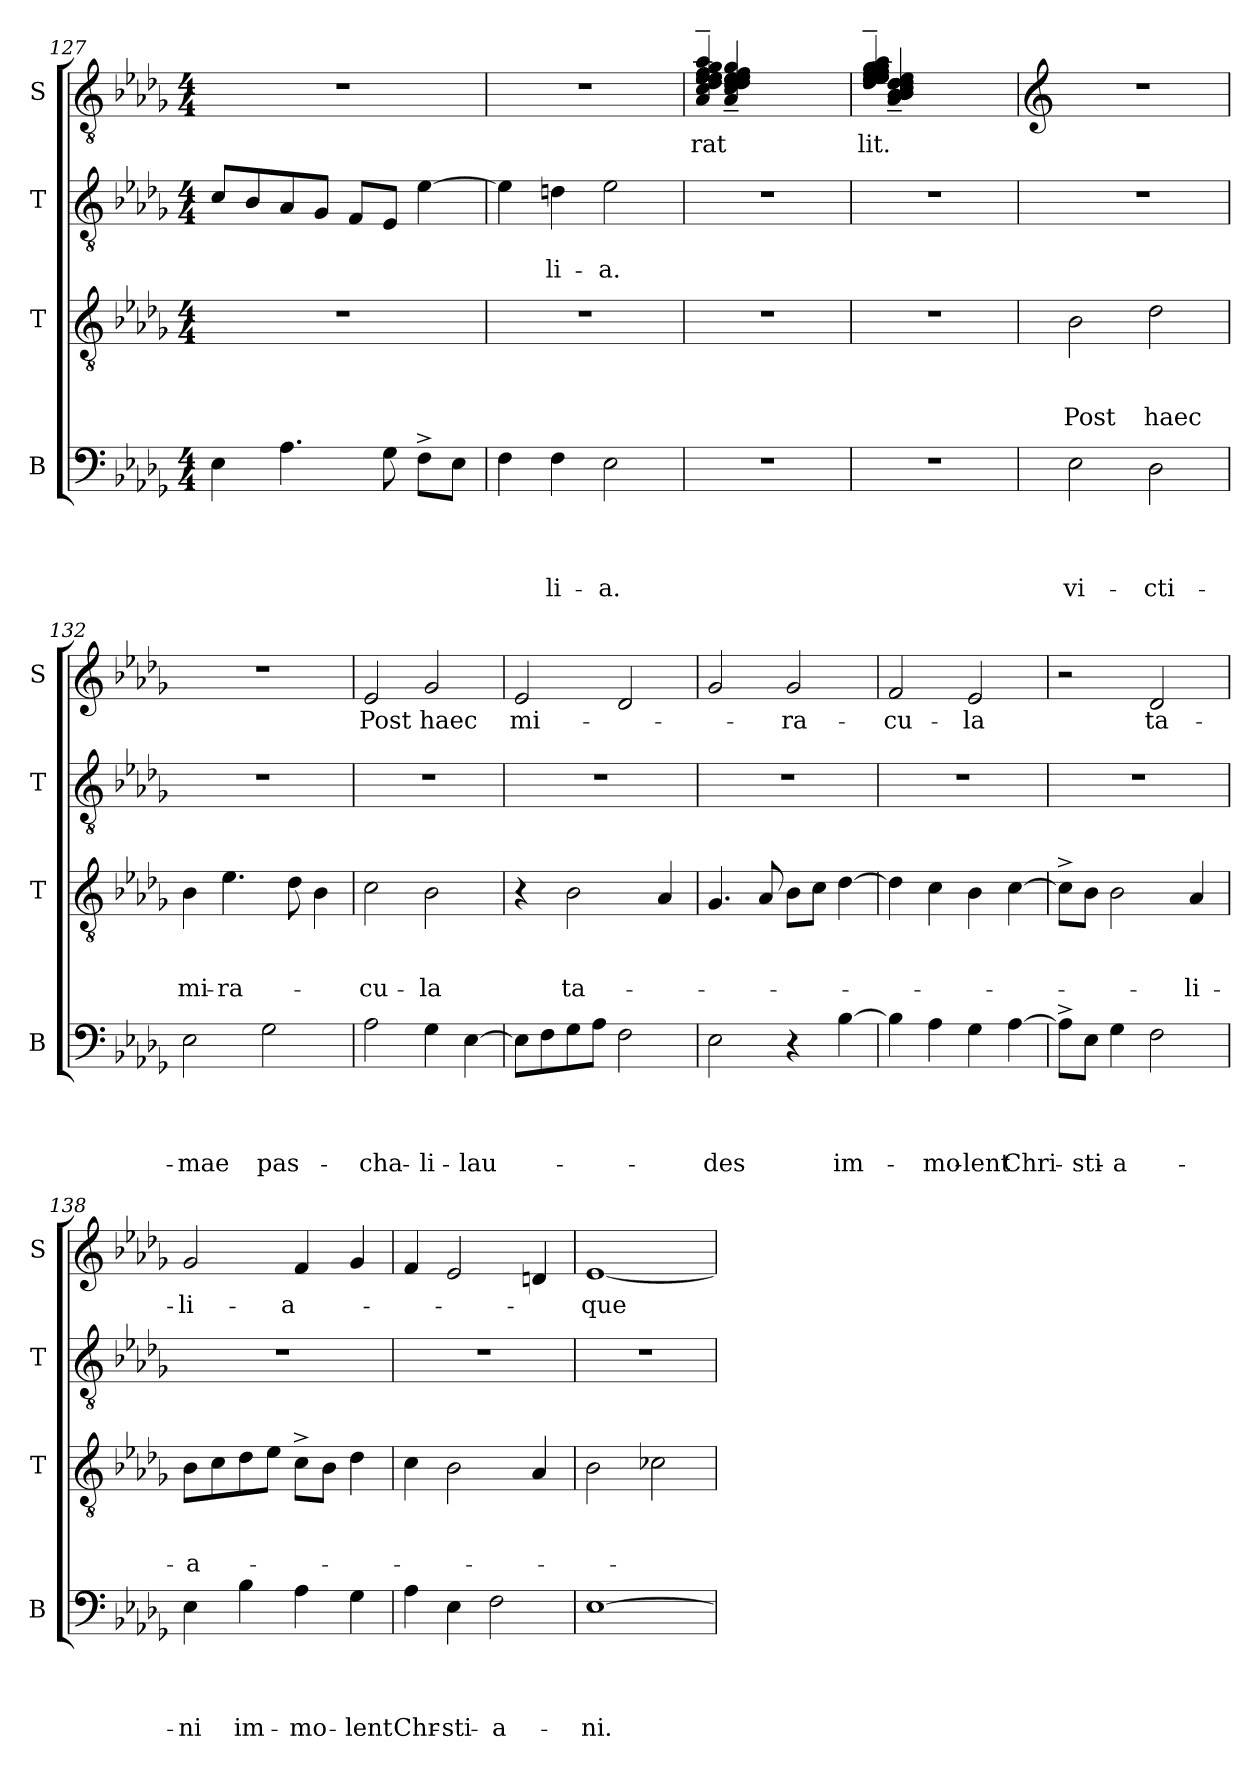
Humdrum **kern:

**kern	**text	**text	**text	**text	**kern	**text	**text	**text	**kern	**text	**text	**kern	**text
*part4	*part4	*part4	*part4	*part4	*part3	*part3	*part3	*part3	*part2	*part2	*part2	*part1	*part1
*staff4	*staff4	*staff4	*staff4	*staff4	*staff3	*staff3	*staff3	*staff3	*staff2	*staff2	*staff2	*staff1	*staff1
*I"B	*	*	*	*	*I"T	*	*	*	*I"T	*	*	*I"S	*
*I'B	*	*	*	*	*I'T	*	*	*	*I'T	*	*	*I'S	*
*clefF4	*	*	*	*	*clefGv2	*	*	*	*clefGv2	*	*	*clefGv2	*
*k[b-e-a-d-g-]	*	*	*	*	*k[b-e-a-d-g-]	*	*	*	*k[b-e-a-d-g-]	*	*	*k[b-e-a-d-g-]	*
*D-:	*	*	*	*	*D-:	*	*	*	*D-:	*	*	*D-:	*
*M4/4	*	*	*	*	*M4/4	*	*	*	*M4/4	*	*	*M4/4	*
=127	=127	=127	=127	=127	=127	=127	=127	=127	=127	=127	=127	=127	=127
4E-\	.	.	.	.	1r	.	.	.	8c/L	.	.	1r	.
.	.	.	.	.	.	.	.	.	8B-/	.	.	.	.
4.A-\	.	.	.	.	.	.	.	.	8A-/	.	.	.	.
.	.	.	.	.	.	.	.	.	8G-/J	.	.	.	.
.	.	.	.	.	.	.	.	.	8F/L	.	.	.	.
8G-\	.	.	.	.	.	.	.	.	8E-/J	.	.	.	.
8F^>\L	.	.	.	.	.	.	.	.	[>4e-\	.	.	.	.
8E-\J	.	.	.	.	.	.	.	.	.	.	.	.	.
=128	=128	=128	=128	=128	=128	=128	=128	=128	=128	=128	=128	=128	=128
4F\	.	.	.	.	1r	.	.	.	4e-\]	.	.	1r	.
!	!	!	!	!LO:LY:b	!	!	!	!	!	!	!LO:LY:b	!	!
4F\	.	.	.	-li-	.	.	.	.	4dn\	.	-li-	.	.
!	!	!	!	!LO:LY:b	!	!	!	!	!	!	!LO:LY:b	!	!
2E-\	.	.	.	-a.	.	.	.	.	2e-\	.	-a.	.	.
!!LO:LB:g=z
=129	=129	=129	=129	=129	=129	=129	=129	=129	=129	=129	=129	=129	=129
!	!	!	!	!	!	!	!	!	!	!	!	!	!LO:LY:b
*	*	*	*	*	*	*	*	*	*	*	*	*^	*
!	!	!	!	!	!	!	!	!	!	!	!	!	!	!LO:LY:b
1r	.	.	.	.	1r	.	.	.	1r	.	.	4A-/~< 4c/~< 4d-/~< 4e-/~< 4e-/~< 4e-/~< 4e-/~< 4e-/~< 4e-/~< 4f/~< 4g-/~< 4a-/~<	4A-/~< 4c/~< 4d-/~< 4d-/~< 4e-/~< 4e-/~< 4e-/~< 4e-/~< 4f/~< 4g-/~<	-rat
.	.	.	.	.	.	.	.	.	.	.	.	2.ryy	2.ryy	.
!!LO:LB:g=z	!!
=130	=130	=130	=130	=130	=130	=130	=130	=130	=130	=130	=130	=130	=130	=130
!	!	!	!	!	!	!	!	!	!	!	!	!	!	!LO:LY:b
!	!	!	!	!	!	!	!	!	!	!	!	!	!	!LO:LY:b
1r	.	.	.	.	1r	.	.	.	1r	.	.	4d-/~< 4e-/~< 4e-/~< 4e-/~< 4e-/~< 4e-/~< 4e-/~< 4f/~< 4f/~< 4g-/~< 4g-/~< 4a-/~<	(4A-/~< 4B-/~< 4B-/~< 4c/~< 4d-/~< 4d-/~< 4d-/~< 4e-/~<	-lit.
.	.	.	.	.	.	.	.	.	.	.	.	2.ryy	2.ryy	.
*	*	*	*	*	*	*	*	*	*	*	*	*v	*v	*
!!LO:LB:g=z
=131	=131	=131	=131	=131	=131	=131	=131	=131	=131	=131	=131	=131	=131
*	*	*	*	*	*	*	*	*	*	*	*	*clefG2	*
*	*	*	*	*	*	*	*	*	*	*	*	*^	*
!	!	!	!	!LO:LY:b	!	!	!	!LO:LY:b	!	!	!	!	!	!
*	*	*	*	*	*	*	*	*	*	*	*	*v	*v	*
2E-\	.	.	.	vi-	2B-\	.	.	Post	1r	.	.	1r	.
!	!	!	!	!LO:LY:b	!	!	!	!LO:LY:b	!	!	!	!	!
2D-\	.	.	.	-cti-	2d-\	.	.	haec	.	.	.	.	.
=132	=132	=132	=132	=132	=132	=132	=132	=132	=132	=132	=132	=132	=132
!	!	!	!	!LO:LY:b	!	!	!	!LO:LY:b	!	!	!	!	!
2E-\	.	.	.	-mae	4B-\	.	.	mi-	1r	.	.	1r	.
!	!	!	!	!	!	!	!	!LO:LY:b	!	!	!	!	!
.	.	.	.	.	4.e-\	.	.	-ra-	.	.	.	.	.
!	!	!	!	!LO:LY:b	!	!	!	!	!	!	!	!	!
2G-\	.	.	.	pas-	.	.	.	.	.	.	.	.	.
.	.	.	.	.	8d-\	.	.	.	.	.	.	.	.
.	.	.	.	.	4B-\	.	.	.	.	.	.	.	.
=133	=133	=133	=133	=133	=133	=133	=133	=133	=133	=133	=133	=133	=133
!	!	!	!	!LO:LY:b	!	!	!	!LO:LY:b	!	!	!	!	!LO:LY:b
2A-\	.	.	.	-cha-	2c\	.	.	-cu-	1r	.	.	2e-/	Post
!	!	!	!	!LO:LY:b	!	!	!	!LO:LY:b	!	!	!	!	!LO:LY:b
4G-\	.	.	.	-li-	2B-\	.	.	-la	.	.	.	2g-/	haec
!	!	!	!	!LO:LY:b	!	!	!	!	!	!	!	!	!
[>4E-\	.	.	.	-lau-	.	.	.	.	.	.	.	.	.
=134	=134	=134	=134	=134	=134	=134	=134	=134	=134	=134	=134	=134	=134
!	!	!	!	!	!	!	!	!	!	!	!	!	!LO:LY:b
8E-\L]	.	.	.	.	4r	.	.	.	1r	.	.	2e-/	mi-
8F\	.	.	.	.	.	.	.	.	.	.	.	.	.
!	!	!	!	!	!	!	!	!LO:LY:b	!	!	!	!	!
8G-\	.	.	.	.	2B-\	.	.	ta-	.	.	.	.	.
8A-\J	.	.	.	.	.	.	.	.	.	.	.	.	.
2F\	.	.	.	.	.	.	.	.	.	.	.	2d-/	.
.	.	.	.	.	4A-/	.	.	.	.	.	.	.	.
=135	=135	=135	=135	=135	=135	=135	=135	=135	=135	=135	=135	=135	=135
!	!	!	!	!LO:LY:b	!	!	!	!	!	!	!	!	!
2E-\	.	.	.	-des	4.G-/	.	.	.	1r	.	.	2g-/	.
.	.	.	.	.	8A-/	.	.	.	.	.	.	.	.
!	!	!	!	!	!	!	!	!	!	!	!	!	!LO:LY:b
4r	.	.	.	.	8B-\L	.	.	.	.	.	.	2g-/	-ra-
.	.	.	.	.	8c\J	.	.	.	.	.	.	.	.
!	!	!	!	!LO:LY:b	!	!	!	!	!	!	!	!	!
[<4B-\	.	.	.	im-	[<4d-\	.	.	.	.	.	.	.	.
!!LO:PB:g=z
=136	=136	=136	=136	=136	=136	=136	=136	=136	=136	=136	=136	=136	=136
!	!	!	!	!	!	!	!	!	!	!	!	!	!LO:LY:b
4B-\]	.	.	.	.	4d-\]	.	.	.	1r	.	.	2f/	-cu-
!	!	!	!	!LO:LY:b	!	!	!	!	!	!	!	!	!
4A-\	.	.	.	-mo-	4c\	.	.	.	.	.	.	.	.
!	!	!	!	!LO:LY:b	!	!	!	!	!	!	!	!	!LO:LY:b
4G-\	.	.	.	-lent	4B-\	.	.	.	.	.	.	2e-/	-la
!	!	!	!	!LO:LY:b	!	!	!	!	!	!	!	!	!
[>4A-\	.	.	.	Chri-	[>4c\	.	.	.	.	.	.	.	.
=137	=137	=137	=137	=137	=137	=137	=137	=137	=137	=137	=137	=137	=137
8A-^>\L]	.	.	.	.	8c^>\L]	.	.	.	1r	.	.	2r	.
!	!	!	!	!LO:LY:b	!	!	!	!	!	!	!	!	!
8E-\J	.	.	.	-sti-	8B-\J	.	.	.	.	.	.	.	.
!	!	!	!	!LO:LY:b:rj	!	!	!	!	!	!	!	!	!
4G-\	.	.	.	-a-	2B-\	.	.	.	.	.	.	.	.
!	!	!	!	!	!	!	!	!	!	!	!	!	!LO:LY:b
2F\	.	.	.	.	.	.	.	.	.	.	.	2d-/	ta-
!	!	!	!	!	!	!	!	!LO:LY:b	!	!	!	!	!
.	.	.	.	.	4A-/	.	.	-li-	.	.	.	.	.
=138	=138	=138	=138	=138	=138	=138	=138	=138	=138	=138	=138	=138	=138
!	!	!	!	!LO:LY:b	!	!	!	!LO:LY:b	!	!	!	!	!LO:LY:b
4E-\	.	.	.	-ni	8B-\L	.	.	-a-	1r	.	.	2g-/	-li-
.	.	.	.	.	8c\	.	.	.	.	.	.	.	.
!	!	!	!	!LO:LY:b	!	!	!	!	!	!	!	!	!
4B-\	.	.	.	im-	8d-\	.	.	.	.	.	.	.	.
.	.	.	.	.	8e-\J	.	.	.	.	.	.	.	.
!	!	!	!	!LO:LY:b	!	!	!	!	!	!	!	!	!LO:LY:b
4A-\	.	.	.	-mo-	8c^>\L	.	.	.	.	.	.	4f/	-a-
.	.	.	.	.	8B-\J	.	.	.	.	.	.	.	.
!	!	!	!	!LO:LY:b	!	!	!	!	!	!	!	!	!
4G-\	.	.	.	-lent	4d-\	.	.	.	.	.	.	4g-/	.
=139	=139	=139	=139	=139	=139	=139	=139	=139	=139	=139	=139	=139	=139
!	!	!	!	!LO:LY:b	!	!	!	!	!	!	!	!	!
4A-\	.	.	.	Chr-	4c\	.	.	.	1r	.	.	4f/	.
!	!	!	!	!LO:LY:b	!	!	!	!	!	!	!	!	!
4E-\	.	.	.	-sti-	2B-\	.	.	.	.	.	.	2e-/	.
!	!	!	!	!LO:LY:b	!	!	!	!	!	!	!	!	!
2F\	.	.	.	-a-	.	.	.	.	.	.	.	.	.
.	.	.	.	.	4A-/	.	.	.	.	.	.	4dn/	.
=140	=140	=140	=140	=140	=140	=140	=140	=140	=140	=140	=140	=140	=140
!	!	!	!	!LO:LY:b	!	!	!	!	!	!	!	!	!LO:LY:b
[>1E-	.	.	.	-ni.	2B-\	.	.	.	1r	.	.	[<1e-	-que
.	.	.	.	.	2c-X\	.	.	.	.	.	.	.	.
=	=	=	=	=	=	=	=	=	=	=	=	=	=
*-	*-	*-	*-	*-	*-	*-	*-	*-	*-	*-	*-	*-	*-
